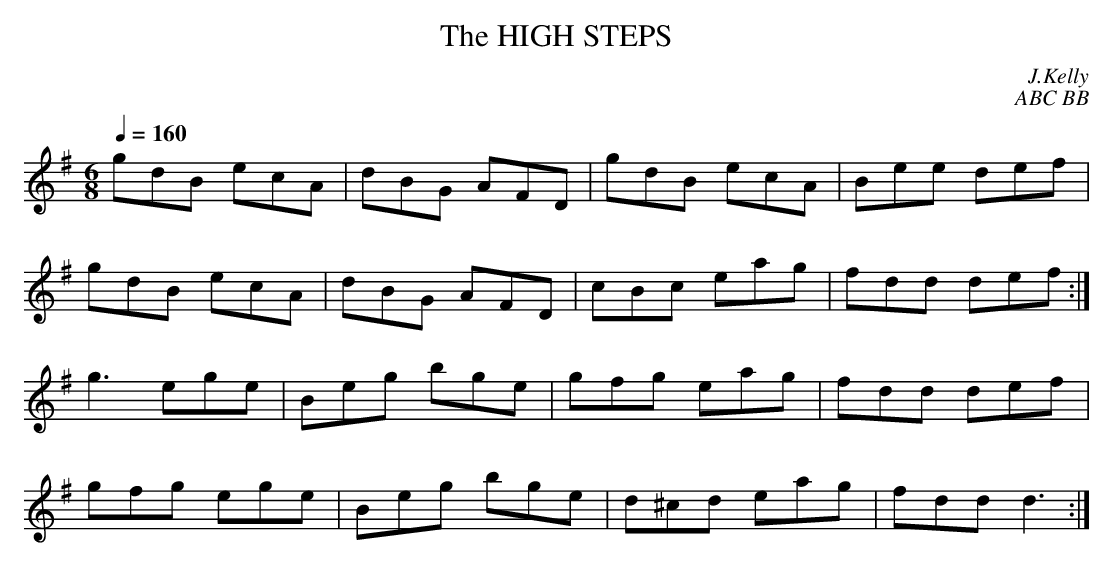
X:1
T:HIGH STEPS, The
C:J.Kelly
C:ABC BB
M:6/8
L:1/8
Q:1/4=160
K:G % ? Dmix
gdB ecA|dBG AFD|gdB ecA|Bee def|
gdB ecA|dBG AFD|cBc eag|fdd def :|
g3 ege|Beg bge|gfg eag|fdd def|
gfg ege|Beg bge|d^cd eag|fdd d3 :|
